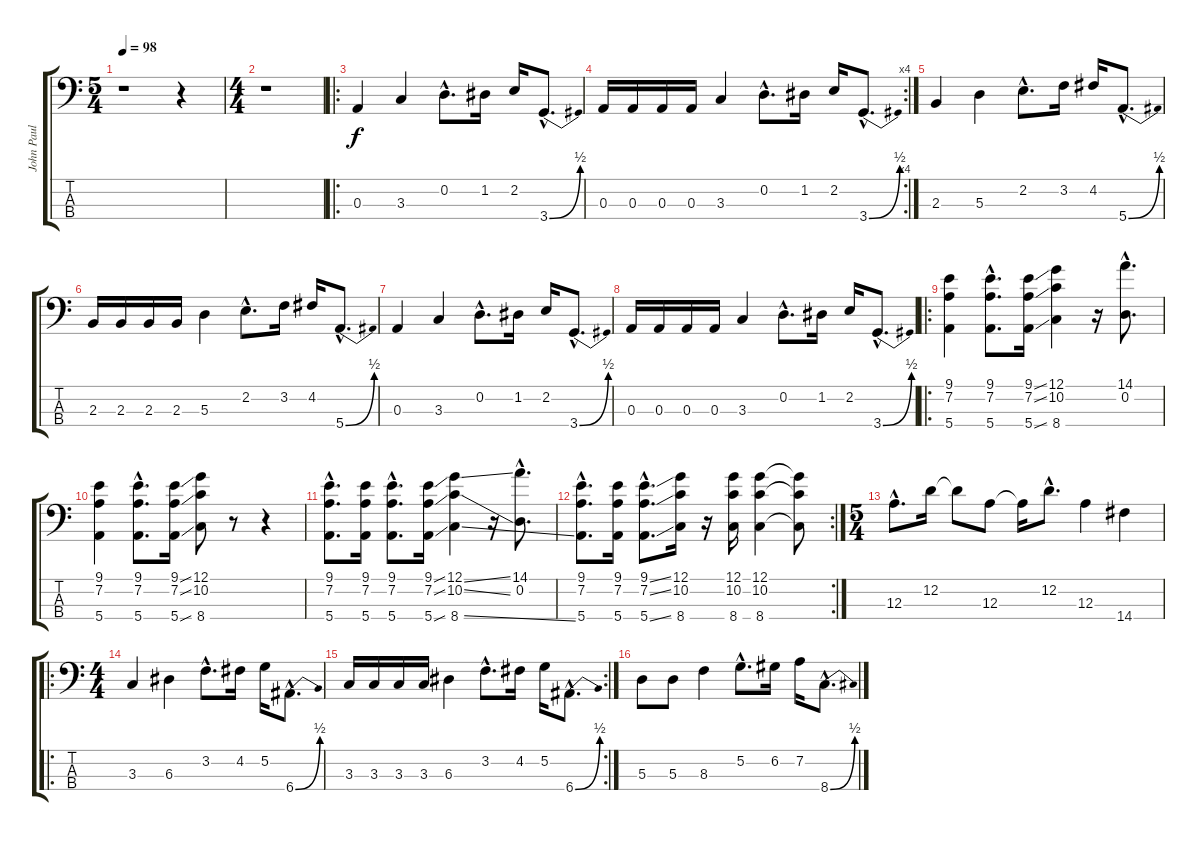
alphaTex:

\track ("John Paul Jones" "John Paul ") {instrument electricbassfinger}
\staff {score tabs}
\tuning (G2 D2 A1 E1) {hide}
\ts (5 4)
\tempo 98
\clef f4
\ks c
r.1{dy f instrument electricbassfinger} r.4 |
\ts (4 4)
r.1 |
\ro
0.3.4 3.3.4 0.2{hac}.8{d} 1.2.16 2.2.16 3.4{be (bend 0 0 60 2) hac}.8{d} |
\rc 4
0.3.16 0.3.16 0.3.16 0.3.16 3.3.4 0.2{hac}.8{d} 1.2.16 2.2.16 3.4{be (bend 0 0 60 2) hac}.8{d} |
2.3.4 5.3.4 2.2{hac}.8{d} 3.2.16 4.2.16 5.4{be (bend 0 0 60 2) hac}.8{d} |
2.3.16 2.3.16 2.3.16 2.3.16 5.3.4 2.2{hac}.8{d} 3.2.16 4.2.16 5.4{be (bend 0 0 60 2) hac}.8{d} |
0.3.4 3.3.4 0.2{hac}.8{d} 1.2.16 2.2.16 3.4{be (bend 0 0 60 2) hac}.8{d} |
0.3.16 0.3.16 0.3.16 0.3.16 3.3.4 0.2{hac}.8{d} 1.2.16 2.2.16 3.4{be (bend 0 0 60 2) hac}.8{d} |
\ro
(9.1 7.2 5.4).4 (9.1{hac} 7.2{hac} 5.4{hac}).8{d} (9.1{ss} 7.2{ss} 5.4{ss}).16 (12.1 10.2 8.4).4 r.16 (14.1{hac} 0.2{hac}).8{d} |
(9.1 7.2 5.4).4 (9.1{hac} 7.2{hac} 5.4{hac}).8{d} (9.1{ss} 7.2{ss} 5.4{ss}).16 (12.1 10.2 8.4).8 r.8 r.4 |
(9.1{hac} 7.2{hac} 5.4{hac}).8{d} (9.1 7.2 5.4).16 (9.1{hac} 7.2{hac} 5.4{hac}).8{d} (9.1{ss} 7.2{ss} 5.4{ss}).16 (12.1{ss} 10.2{ss} 8.4{ss}).4 r.16 (14.1{hac} 0.2{hac}).8{d} |
\rc 2
(9.1{hac} 7.2{hac} 5.4{hac}).8{d} (9.1 7.2 5.4).16 (9.1{ss hac} 7.2{ss hac} 5.4{ss hac}).8{d} (12.1 10.2 8.4).16 r.16 (12.1 10.2 8.4).16 (12.1 10.2 8.4).4 (12.1{t} 10.2{t} 8.4{t}).8 |
\ts (5 4)
12.3{hac}.8{d} 12.2.16 12.2{t}.8 12.3.8 12.3{t}.16 12.2{hac}.8{d} 12.3.4 14.4.4 |
\ro
\ts (4 4)
3.3.4 6.3.4 3.2{hac}.8{d} 4.2.16 5.2.16 6.4{be (bend 0 0 60 2) hac}.8{d} |
\rc 2
3.3.16 3.3.16 3.3.16 3.3.16 6.3.4 3.2{hac}.8{d} 4.2.16 5.2.16 6.4{be (bend 0 0 60 2) hac}.8{d} |
5.3.8 5.3.8 8.3.4 5.2{hac}.8{d} 6.2.16 7.2.16 8.4{be (bend 0 0 60 2) hac}.8{d}
